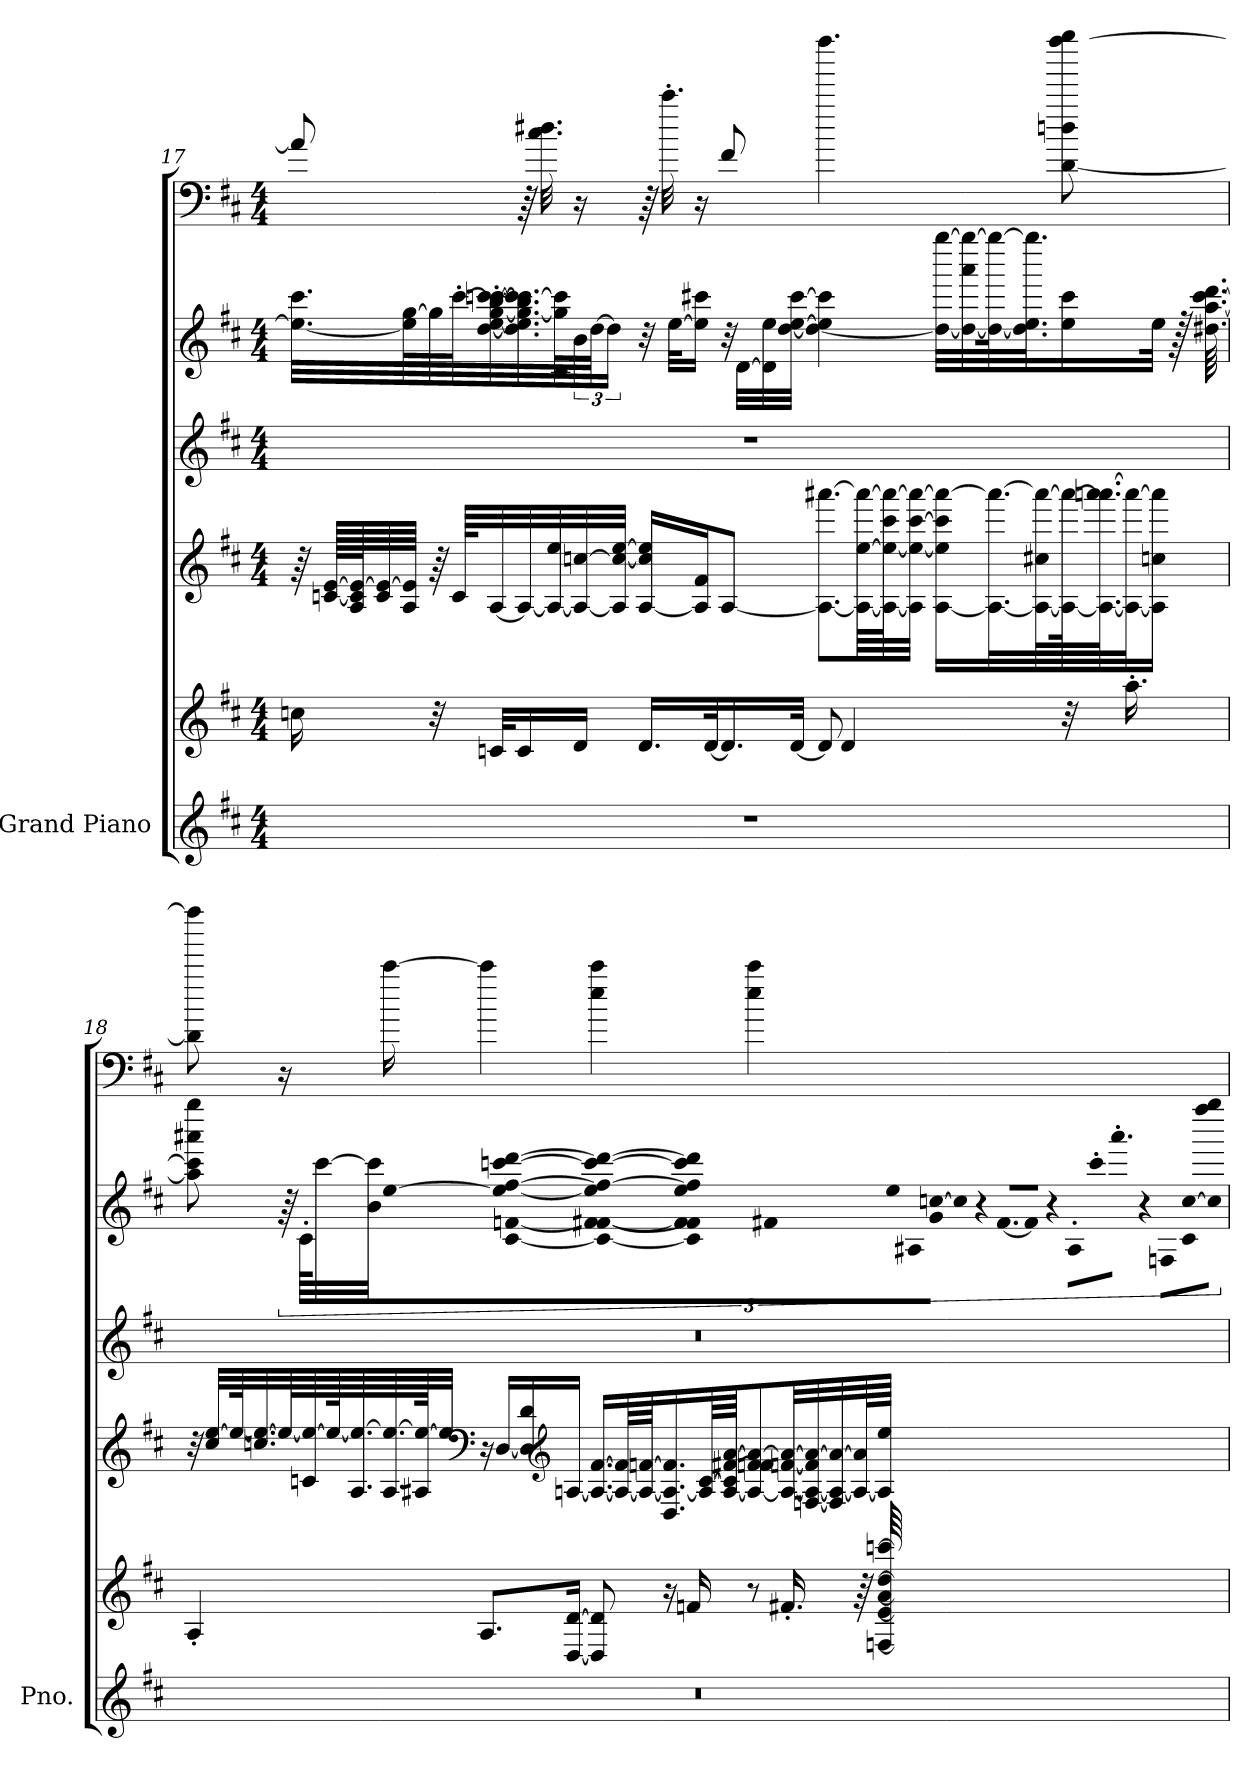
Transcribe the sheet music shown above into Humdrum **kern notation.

**kern	**kern	**kern	**kern	**kern	**kern
*part1	*part1	*part1	*part1	*part1	*part1
*staff6	*staff5	*staff4	*staff3	*staff2	*staff1
*I"Grand Piano	*	*	*	*	*
*I'Pno.	*	*	*	*	*
!!LO:PB:g=z
*clefG2	*clefG2	*clefG2	*clefG2	*clefG2	*clefF4
*k[f#c#]	*k[f#c#]	*k[f#c#]	*k[f#c#]	*k[f#c#]	*k[f#c#]
*M4/4	*M4/4	*M4/4	*M4/4	*M4/4	*M4/4
=17	=17	=17	=17	=17	=17
1r	16ccn\	64r	1r	32.ee\_ 32.ccc#\LLL	8a/]
.	.	[128cn/ [128e/LLLLL	.	.	.
.	.	128A/ 128c/] 128e/_J	.	.	.
.	.	64c/ 64e/_	.	.	.
.	.	64A/ 64e/]JJJJ	.	64ee\] [64gg\L	.
.	32r	64r	.	64gg\]	.
.	.	64c/KLLL	.	[64ccc#'\J	.
.	32cn/KLL	[32A/	.	[32dd\' [32ee\' [32gg\' [32bb\' [32cccn\' 32ccc#\_'	.
.	16c/	32A/_	.	32.dd\] 32.ee\] 32.gg\_ 32.bb\] 32.ccc\_ 32.ccc#\]	64r
.	.	.	.	.	32.cc#\ 32.dd#X\
.	.	32A/_ 32ee/	.	.	.
.	.	.	.	64c#\ 64gg\] 64ccc\]L	.
.	16d/JJ	32A/_ [32ccn/	.	96b\	16r
.	.	.	.	[96dd\JJ	.
.	.	.	.	24dd\JJ]	.
.	.	32A/] 32cc/_ [32ee/JJJ	.	.	.
.	16.d/LL	[16A/ 16cc/] 16ee/]LL	.	32r	64r
.	.	.	.	.	32.ccc#'\
.	.	.	.	[32ee\KLL	.
.	.	16A/] 16f#/J	.	16ee\] 16ccc#X\JJ	16r
.	[32d/K	.	.	.	.
.	16.d/]	[8A/J	.	32r	8f#/
.	.	.	.	[32d\LLL	.
.	.	.	.	32d\] 32ee\	.
.	[32d/JJk	.	.	[32dd\ [32ee\ [32ccc#\JJJ	.
.	8d/]	8.A\_ [8.aaa#X\L	.	4dd\_ 4ee\] 4ccc#\]	4.ffff#\
.	4d/	.	.	.	.
.	.	64A\_ [64ee\ 64aaa#\_LLL	.	.	.
.	.	64A\_ 64ee\_ 64ccc#\ 64aaa#\_J	.	.	.
.	.	32A\] 32ee\_ [32ccc#\ 32aaa#\_JJJ	.	.	.
.	.	[16A\ 16ee\] 16ccc#\] 16aaa#\_LL	.	32dd\_ [32gggg\LLL	.
.	.	.	.	32dd\_ 32aaa\ 32gggg\_	.
.	.	32.A\_ 32.aaa#\_L	.	64dd\_ 64gggg\_K	.
.	.	.	.	32.dd\] 32.ee\ 32.gggg\]J	.
.	.	64A\_ 64cc#X\ 64aaa#\_L	.	.	.
.	32r	128A\_ 128aaa#\_K	.	16ee\ 16ccc#\	[8d\ 8ddn\ [8ffff#\ 8gggg\
.	.	64.A\_ 64.aaan\ 64.aaa#\_J	.	.	.
.	16.aa'\	32A\_ 32aaa#\_J	.	.	.
.	.	16A\] 16ccn\ 16aaa#\]JJ	.	32ee\JJk	.
.	.	.	.	128r	.
.	.	.	.	64.dd#X\ [64.aa\ [64.ccc#\ 64.ddd\	.
!!LO:LB:g=z
=18	=18	=18	=18	=18	=18
1r	4A'/	32r	1r	8aa\] 8ccc#\] 8aaa#X\ 8gggg\	8d\] 8ffff#\]
.	.	32cc#/ [32ee/LLL	.	.	.
.	.	64ee/K_	.	.	.
.	.	32.ccn/ 32.ee/_	.	.	.
.	.	64ee/L_	.	96r	16r
.	.	.	.	96c#'\KLLL	.
.	.	64cn/ 64ee/_	.	.	.
.	.	.	.	[48ccc#\	.
.	.	128ee/K_	.	.	.
.	.	64.A/ 64.ee/_	.	.	.
.	.	.	.	48b\ 48ccc#\]	.
.	.	64.A/ 64.ee/_	.	[32ee\	[16ccc#\
.	.	128A#X/ 128ee/_JK	.	.	.
.	.	32ee/JJJ]	.	[64c#\ [64fn\ 64ee\_ [64ff#\ [64cccn\ [64ddd\L	.
.	.	.	.	64c#\_ 64fn\_ [64f#X\ 64ee\] 64ff#\_ 64ccc\_ 64ddd\_JJJ	.
*	*	*clefF4	*	*	*
.	8.A/L	16r	.	8c#\] 8f\] 8f#\] 8ee\ 8ff#\] 8ccc\] 8ddd\]	4ccc#\]
.	.	[16D/LL	.	.	.
.	.	16D/] 16d/	.	16f#X\L	.
*	*	*clefG2	*	*	*
.	[16D/ [16d/Jk	[16An/JJ	.	32ee\L	.
.	.	.	.	64A#X\L	.
.	.	.	.	64g\ [64ccn\JJJJ	.
.	8D/] 8d/]	16.A/_ [16.f#/LL	.	8cc\]	4ee\ 4ccc#\
.	.	64A/_ 64f#/]LL	.	.	.
.	.	64A/_ [64fn/JJ	.	.	.
.	16r	16.D/ 16.A/_ 16.f/]	.	128r	.
.	.	.	.	[64.f#/KKLL	.
.	.	.	.	16f#/JJ]	.
.	16fn/	.	.	.	.
.	.	64A/] [64c/LL	.	64r	.
.	.	[64A/ 64c/] [64f#X/ [64a/JJJ	.	64A#'\LLLL	.
.	8r	8A/_ 8fn/ 8f#/] 8a/_	.	64ccc'\J	4ee\ 4ccc#\
.	.	.	.	32.aaa#'\JJJ	.
.	.	.	.	64r	.
.	.	.	.	32Fn\LLL	.
.	.	.	.	64c#\ [64cc\JJK	.
.	16.f#X'/	32A/_ [32fn/ 32a/_LL	.	8cc\] 8ffff#\ 8gggg\J	.
.	.	[32Fn/ 32A/_ 32f/] 32a/_	.	.	.
.	.	32F/] 32A/_ 32a/_	.	.	.
.	64r	64A/_ 64a/]L	.	.	.
.	[64Fn/ [64e/ [64a/ [64dd/ [64cccn/	64A/] 64ee/JJJJ	.	.	.
=	=	=	=	=	=
*-	*-	*-	*-	*-	*-
